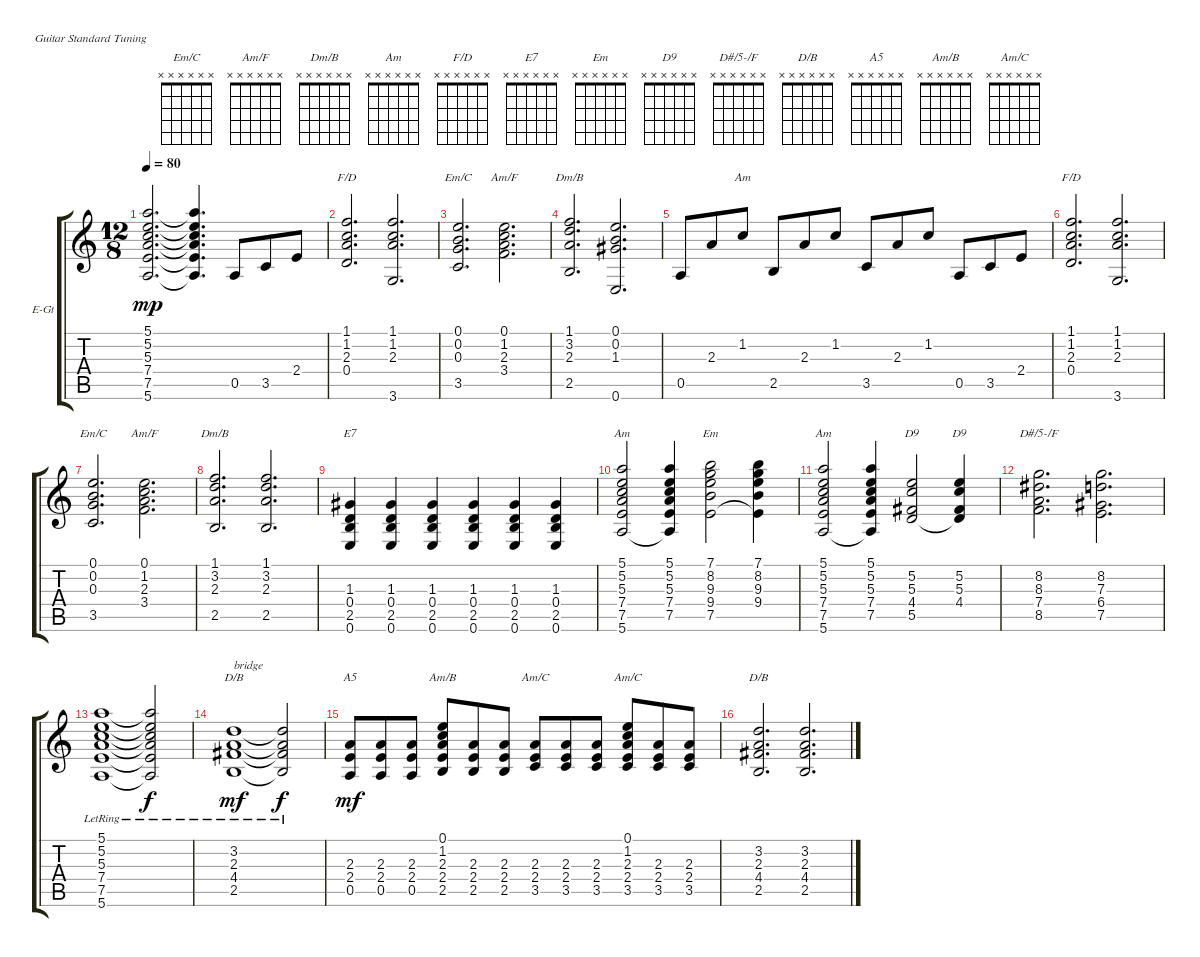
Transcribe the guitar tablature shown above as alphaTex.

\bracketExtendMode groupsimilarinstruments
\firstSystemTrackNameOrientation horizontal
\otherSystemsTrackNameOrientation horizontal
\track ("Гитара" "E-Gt") {instrument distortionguitar}
\staff {score tabs}
\tuning (E4 B3 G3 D3 A2 E2)
\chord ("Em/C" x x x x x x)
\chord ("Am/F" x x x x x x)
\chord ("Dm/B" x x x x x x)
\chord ("Am" x x x x x x)
\chord ("F/D" x x x x x x)
\chord ("E7" x x x x x x)
\chord ("Em" x x x x x x)
\chord ("D9" x x x x x x)
\chord ("D#/5-/F" x x x x x x)
\chord ("D/B" x x x x x x)
\chord ("A5" x x x x x x)
\chord ("Am/B" x x x x x x)
\chord ("Am/C" x x x x x x)
\ts (12 8)
\tempo 80
\clef g2
\ks c
(5.1 5.2 5.3 7.4 7.5 5.6).2{d dy mp} (5.1{t} 5.2{t} 5.3{t} 7.4{t} 7.5{t} 5.6{t}).4{d} 0.5.8 3.5.8 2.4.8 |
(1.1 1.2 2.3 0.4).2{d ch "F/D"} (1.1 1.2 2.3 3.6).2{d} |
(0.1 0.2 0.3 3.5).2{d ch "Em/C"} (0.1 1.2 2.3 3.4).2{d ch "Am/F"} |
(1.1 3.2 2.3 2.5).2{d ch "Dm/B"} (0.1 0.2 1.3 0.6).2{d} |
0.5.8 2.3.8 1.2.8{ch "Am"} 2.5.8 2.3.8 1.2.8 3.5.8 2.3.8 1.2.8 0.5.8 3.5.8 2.4.8 |
(1.1 1.2 2.3 0.4).2{d ch "F/D"} (1.1 1.2 2.3 3.6).2{d} |
(0.1 0.2 0.3 3.5).2{d ch "Em/C"} (0.1 1.2 2.3 3.4).2{d ch "Am/F"} |
(1.1 3.2 2.3 2.5).2{d ch "Dm/B"} (1.1 3.2 2.3 2.5).2{d} |
(1.3 0.4 2.5 0.6).4{ch "E7"} (1.3 0.4 2.5 0.6).4 (1.3 0.4 2.5 0.6).4 (1.3 0.4 2.5 0.6).4 (1.3 0.4 2.5 0.6).4 (1.3 0.4 2.5 0.6).4 |
(5.1 5.2 5.3 7.4 7.5 5.6).2{ch "Am"} (5.1 5.2 5.3 7.4 7.5 5.6{t}).4 (7.1 8.2 9.3 9.4 7.5).2{ch "Em"} (7.1 8.2 9.3 9.4 7.5{t}).4 |
(5.1 5.2 5.3 7.4 7.5 5.6).2{ch "Am"} (5.1 5.2 5.3 7.4 7.5 5.6{t}).4 (5.2 5.3 4.4 5.5).2{ch "D9"} (5.2 5.3 4.4 5.5{t}).4{ch "D9"} |
(8.2 8.3 7.4 8.5).2{d ch "D#/5-/F"} (8.2 7.3 6.4 7.5).2{d} |
(5.1{lr} 5.2{lr} 5.3{lr} 7.4{lr} 7.5{lr} 5.6{lr}).1 (5.1{lr t} 5.2{lr t} 5.3{lr t} 7.4{lr t} 7.5{lr t} 5.6{lr t}).2{dy f} |
(3.2{lr} 2.3{lr} 4.4{lr} 2.5{lr}).1{ch "D/B" txt "bridge" dy mf} (3.2{lr t} 2.3{lr t} 4.4{lr t} 2.5{lr t}).2{dy f} |
(2.3 2.4 0.5).8{ch "A5" dy mf} (2.3 2.4 0.5).8 (2.3 2.4 0.5).8 (0.1 1.2 2.3 2.4 2.5).8{ch "Am/B"} (2.3 2.4 2.5).8 (2.3 2.4 2.5).8 (2.3 2.4 3.5).8{ch "Am/C"} (2.3 2.4 3.5).8 (2.3 2.4 3.5).8 (0.1 1.2 2.3 2.4 3.5).8{ch "Am/C"} (2.3 2.4 3.5).8 (2.3 2.4 3.5).8 |
(3.2 2.3 4.4 2.5).2{d ch "D/B"} (3.2 2.3 4.4 2.5).2{d}
